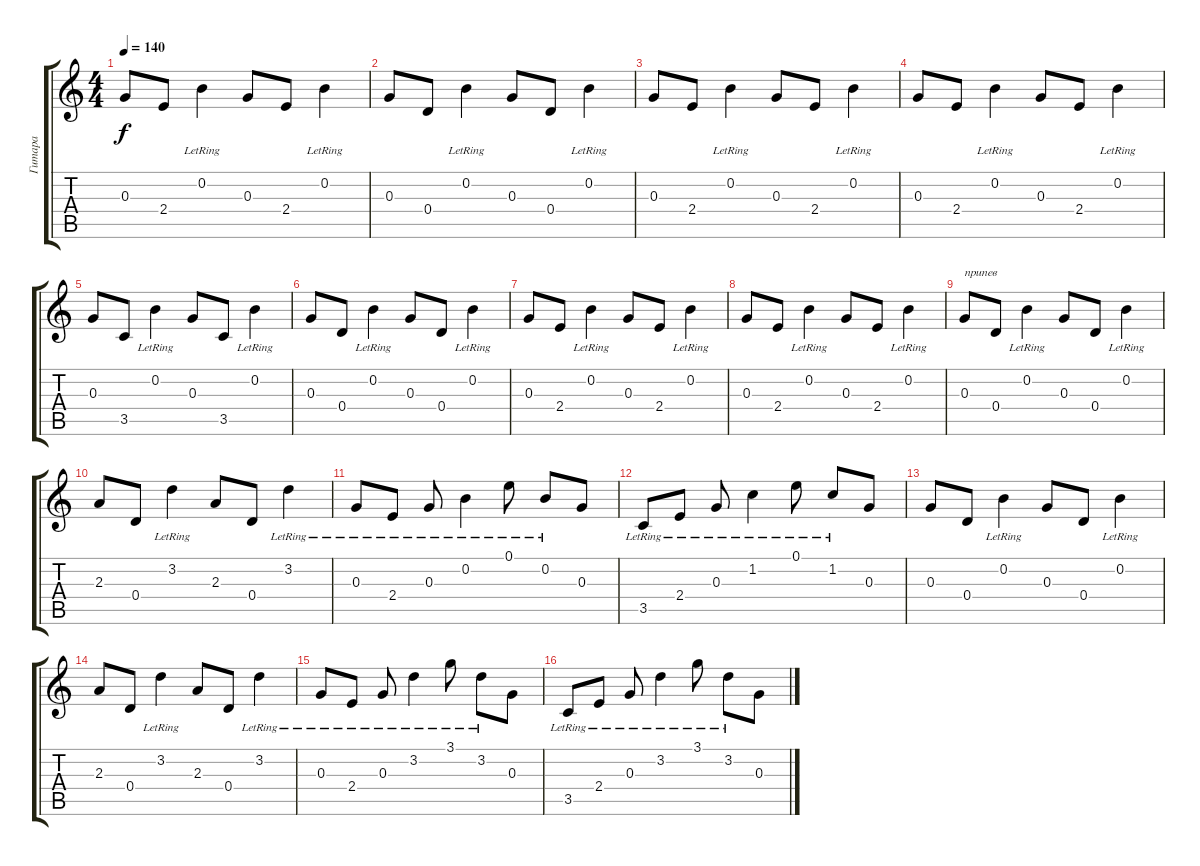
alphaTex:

\track ("Гитара" "Гитара") {instrument acousticguitarsteel}
\staff {score tabs}
\tuning (E4 B3 G3 D3 A2 E2) {hide}
\ts (4 4)
\tempo 140
\clef g2
\ks c
0.3.8{dy f} 2.4.8 0.2{lr}.4 0.3.8 2.4.8 0.2{lr}.4 |
0.3.8 0.4.8 0.2{lr}.4 0.3.8 0.4.8 0.2{lr}.4 |
0.3.8 2.4.8 0.2{lr}.4 0.3.8 2.4.8 0.2{lr}.4 |
0.3.8 2.4.8 0.2{lr}.4 0.3.8 2.4.8 0.2{lr}.4 |
0.3.8 3.5.8 0.2{lr}.4 0.3.8 3.5.8 0.2{lr}.4 |
0.3.8 0.4.8 0.2{lr}.4 0.3.8 0.4.8 0.2{lr}.4 |
0.3.8 2.4.8 0.2{lr}.4 0.3.8 2.4.8 0.2{lr}.4 |
0.3.8 2.4.8 0.2{lr}.4 0.3.8 2.4.8 0.2{lr}.4 |
0.3.8{txt "припев"} 0.4.8 0.2{lr}.4 0.3.8 0.4.8 0.2{lr}.4 |
2.3.8 0.4.8 3.2{lr}.4 2.3.8 0.4.8 3.2{lr}.4 |
0.3{lr}.8 2.4{lr}.8 0.3{lr}.8 0.2{lr}.4 0.1{lr}.8 0.2{lr}.8 0.3.8 |
3.5{lr}.8 2.4{lr}.8 0.3{lr}.8 1.2{lr}.4 0.1{lr}.8 1.2{lr}.8 0.3.8 |
0.3.8 0.4.8 0.2{lr}.4 0.3.8 0.4.8 0.2{lr}.4 |
2.3.8 0.4.8 3.2{lr}.4 2.3.8 0.4.8 3.2{lr}.4 |
0.3{lr}.8 2.4{lr}.8 0.3{lr}.8 3.2{lr}.4 3.1{lr}.8 3.2{lr}.8 0.3.8 |
3.5{lr}.8 2.4{lr}.8 0.3{lr}.8 3.2{lr}.4 3.1{lr}.8 3.2{lr}.8 0.3.8
